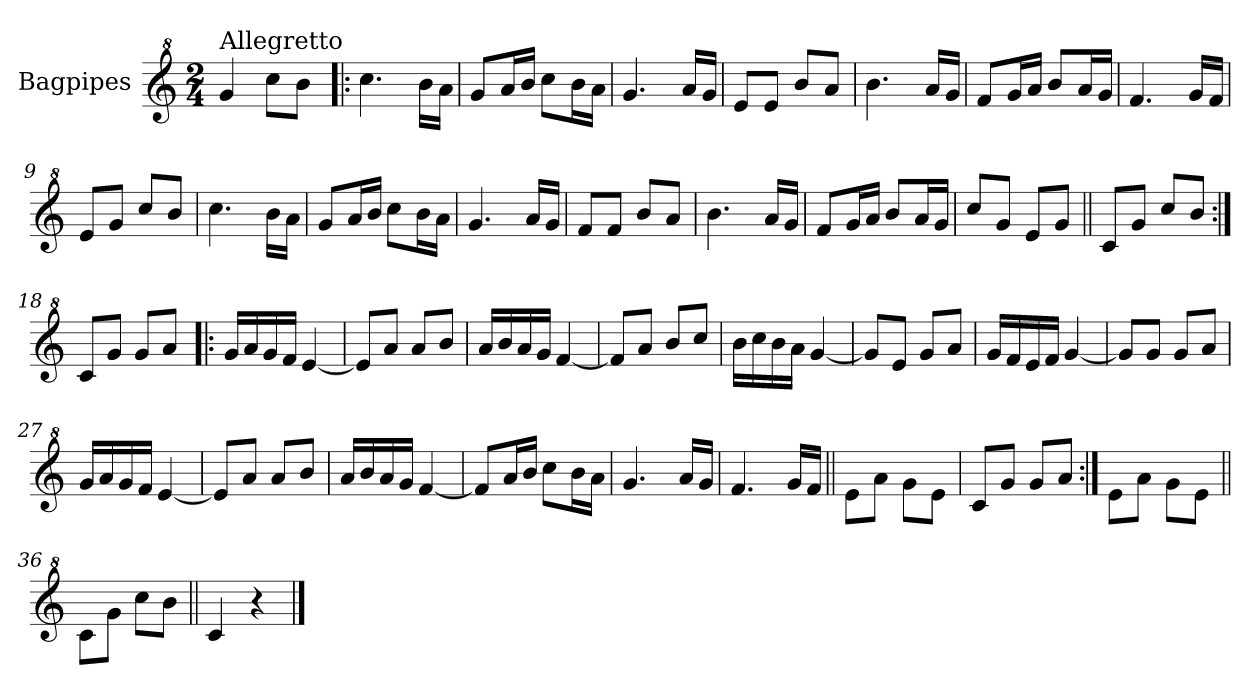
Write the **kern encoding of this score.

**kern
*part1
*staff1
*I"Bagpipes
*I'Bag
*clefG^2
*k[]
*C:
*M2/4
=1
!LO:TX:a:t=Allegretto
4gg/
8ccc\L
8bb\J
=2!|:
4.ccc\
16bb\LL
16aa\JJ
=3
8gg/L
16aa/L
16bb/JJ
8ccc\L
16bb\L
16aa\JJ
=4
4.gg/
16aa/LL
16gg/JJ
=5
8ee/L
8ee/J
8bb/L
8aa/J
=6
4.bb\
16aa/LL
16gg/JJ
=7
8ff/L
16gg/L
16aa/JJ
8bb/L
16aa/L
16gg/JJ
=8
4.ff/
16gg/LL
16ff/JJ
=9
8ee/L
8gg/J
8ccc/L
8bb/J
=10
4.ccc\
16bb\LL
16aa\JJ
!!LO:LB:g=z
=11
8gg/L
16aa/L
16bb/JJ
8ccc\L
16bb\L
16aa\JJ
=12
4.gg/
16aa/LL
16gg/JJ
=13
8ff/L
8ff/J
8bb/L
8aa/J
=14
4.bb\
16aa/LL
16gg/JJ
=15
8ff/L
16gg/L
16aa/JJ
8bb/L
16aa/L
16gg/JJ
=16
8ccc/L
8gg/J
8ee/L
8gg/J
=17||
8cc/L
8gg/J
8ccc/L
8bb/J
=18:|!
8cc/L
8gg/J
8gg/L
8aa/J
=19!|:
16gg/LL
16aa/
16gg/
16ff/JJ
[4ee/
!!LO:LB:g=z
=20
8ee/L]
8aa/J
8aa/L
8bb/J
=21
16aa/LL
16bb/
16aa/
16gg/JJ
[4ff/
=22
8ff/L]
8aa/J
8bb/L
8ccc/J
=23
16bb\LL
16ccc\
16bb\
16aa\JJ
[4gg/
=24
8gg/L]
8ee/J
8gg/L
8aa/J
=25
16gg/LL
16ff/
16ee/
16ff/JJ
[4gg/
=26
8gg/L]
8gg/J
8gg/L
8aa/J
=27
16gg/LL
16aa/
16gg/
16ff/JJ
[4ee/
=28
8ee/L]
8aa/J
8aa/L
8bb/J
!!LO:LB:g=z
=29
16aa/LL
16bb/
16aa/
16gg/JJ
[4ff/
=30
8ff/L]
16aa/L
16bb/JJ
8ccc\L
16bb\L
16aa\JJ
=31
4.gg/
16aa/LL
16gg/JJ
=32
4.ff/
16gg/LL
16ff/JJ
=33||
8ee\L
8aa\J
8gg\L
8ee\J
=34
8cc/L
8gg/J
8gg/L
8aa/J
=35:|!
8ee\L
8aa\J
8gg\L
8ee\J
=36||
8cc\L
8gg\J
8ccc\L
8bb\J
=37||
4cc/
4r
==
*-
